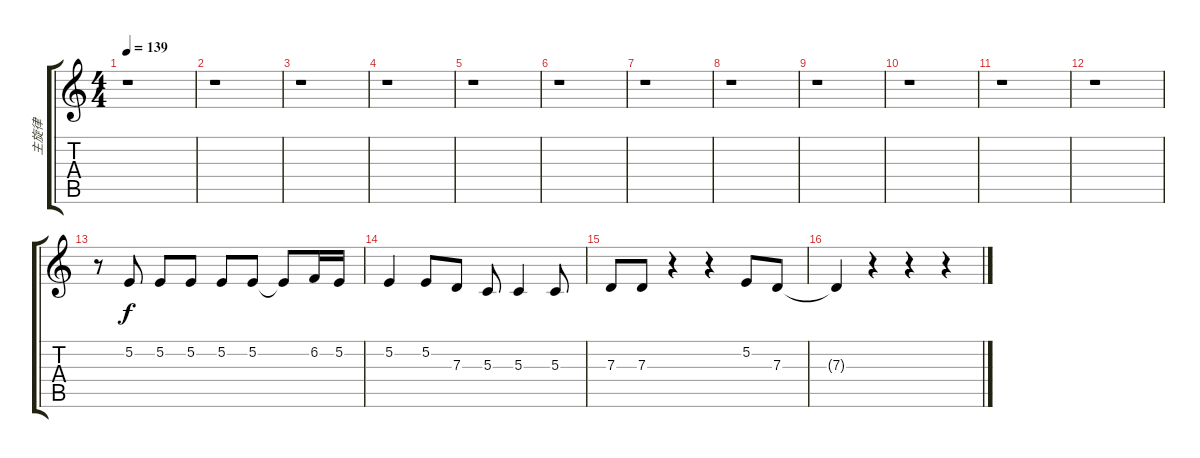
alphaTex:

\track ("主旋律" "主旋律") {instrument tenorsax}
\staff {score tabs}
\tuning (E4 B3 G3 D3 A2 E2) {hide}
\ts (4 4)
\tempo 139
\clef g2
\ks c
r.1{dy f} |
r.1 |
r.1 |
r.1 |
r.1 |
r.1 |
r.1 |
r.1 |
r.1 |
r.1 |
r.1 |
r.1 |
r.8 5.2.8 5.2.8 5.2.8 5.2.8 5.2.8 5.2{t}.8 6.2.16 5.2.16 |
5.2.4 5.2.8 7.3.8 5.3.8 5.3.4 5.3.8 |
7.3.8 7.3.8 r.4 r.4 5.2.8 7.3.8 |
7.3{t}.4 r.4 r.4 r.4
